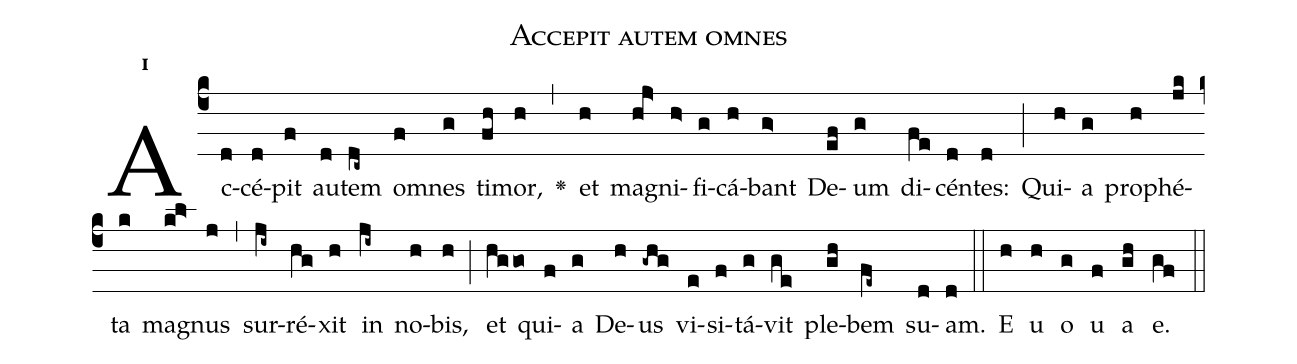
name:Accepit autem omnes;
office-part:Antiphona;
mode:1;
%%
initial-style: 1;
name: Accepit autem omnes;
book: Antiphonae & Responsoria/Tomus IV, p. 137;
occasion: Dominica X per Annum;
office-part: Vesperae Ant Mc;
annotation: 1f;
centering-scheme: english;
font: OFLSortsMillGoudy;
height: 11;
width: 4.5;
%%
(c4)Ac(d)cé(d)pit(f) au(d)tem(dc~) om(f)nes(g) ti(fh)mor,(h) <v>\greheightstar</v>(,) et(h) ma(hj>)gni(h>)fi(g)cá(h)bant(g>) De(ef)um(g) di(fe)cén(d)tes:(d) (;) Qui(h)a(g) pro(h)phé(jk)ta(k) ma(kl>)gnus(j) (,) sur(ji~)ré(hg)xit(h) in(ji~) no(h)bis,(h) (;) et(hggo) qui(f)a(g) De(h)us(-ghg) vi(e)si(f)tá(g)vit(ge) ple(gh)bem(fe~) su(d)am.(d) (::) E(h) u(h) o(g) u(f) a(gh) e.(gf) (::)
